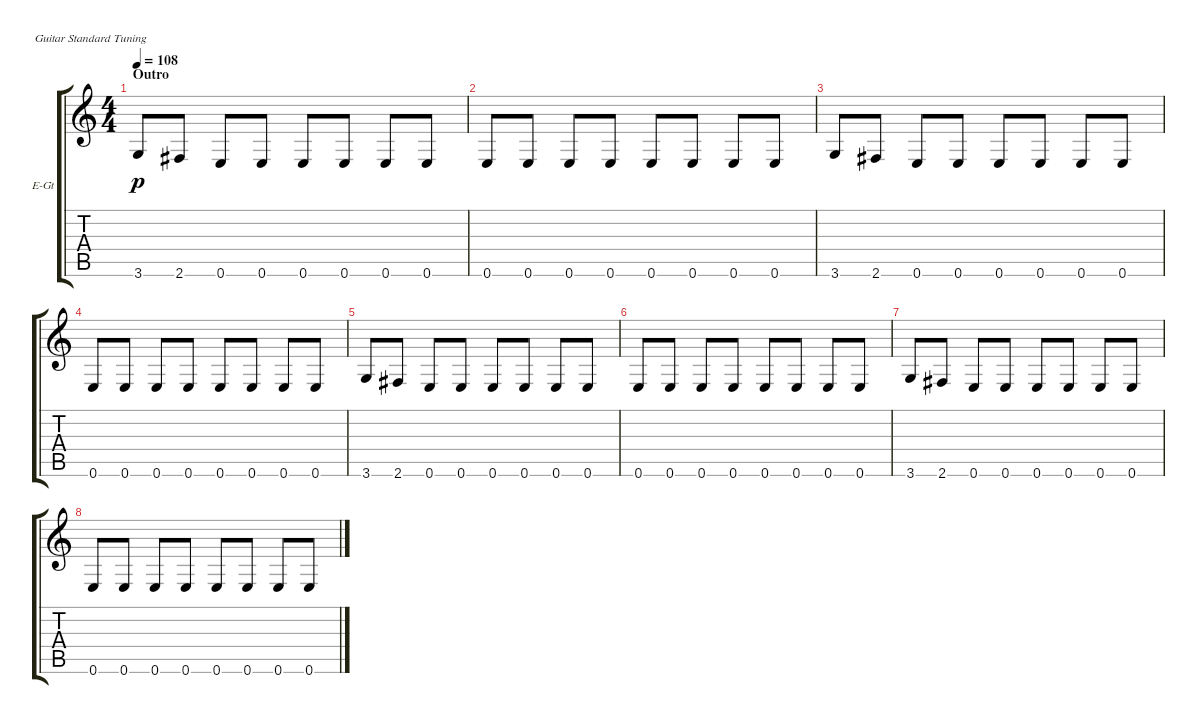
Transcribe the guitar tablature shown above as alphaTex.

\bracketExtendMode groupsimilarinstruments
\firstSystemTrackNameOrientation horizontal
\otherSystemsTrackNameOrientation horizontal
\track ("Electric Guitar 1" "E-Gt") {instrument distortionguitar}
\staff {score tabs}
\tuning (E4 B3 G3 D3 A2 E2)
\ts (4 4)
\section ("" "Outro")
\tempo 108
\clef g2
\ks c
3.6.8{dy p} 2.6.8 0.6.8 0.6.8 0.6.8 0.6.8 0.6.8 0.6.8 |
0.6.8 0.6.8 0.6.8 0.6.8 0.6.8 0.6.8 0.6.8 0.6.8 |
3.6.8 2.6.8 0.6.8 0.6.8 0.6.8 0.6.8 0.6.8 0.6.8 |
0.6.8 0.6.8 0.6.8 0.6.8 0.6.8 0.6.8 0.6.8 0.6.8 |
3.6.8 2.6.8 0.6.8 0.6.8 0.6.8 0.6.8 0.6.8 0.6.8 |
0.6.8 0.6.8 0.6.8 0.6.8 0.6.8 0.6.8 0.6.8 0.6.8 |
3.6.8 2.6.8 0.6.8 0.6.8 0.6.8 0.6.8 0.6.8 0.6.8 |
0.6.8 0.6.8 0.6.8 0.6.8 0.6.8 0.6.8 0.6.8 0.6.8
